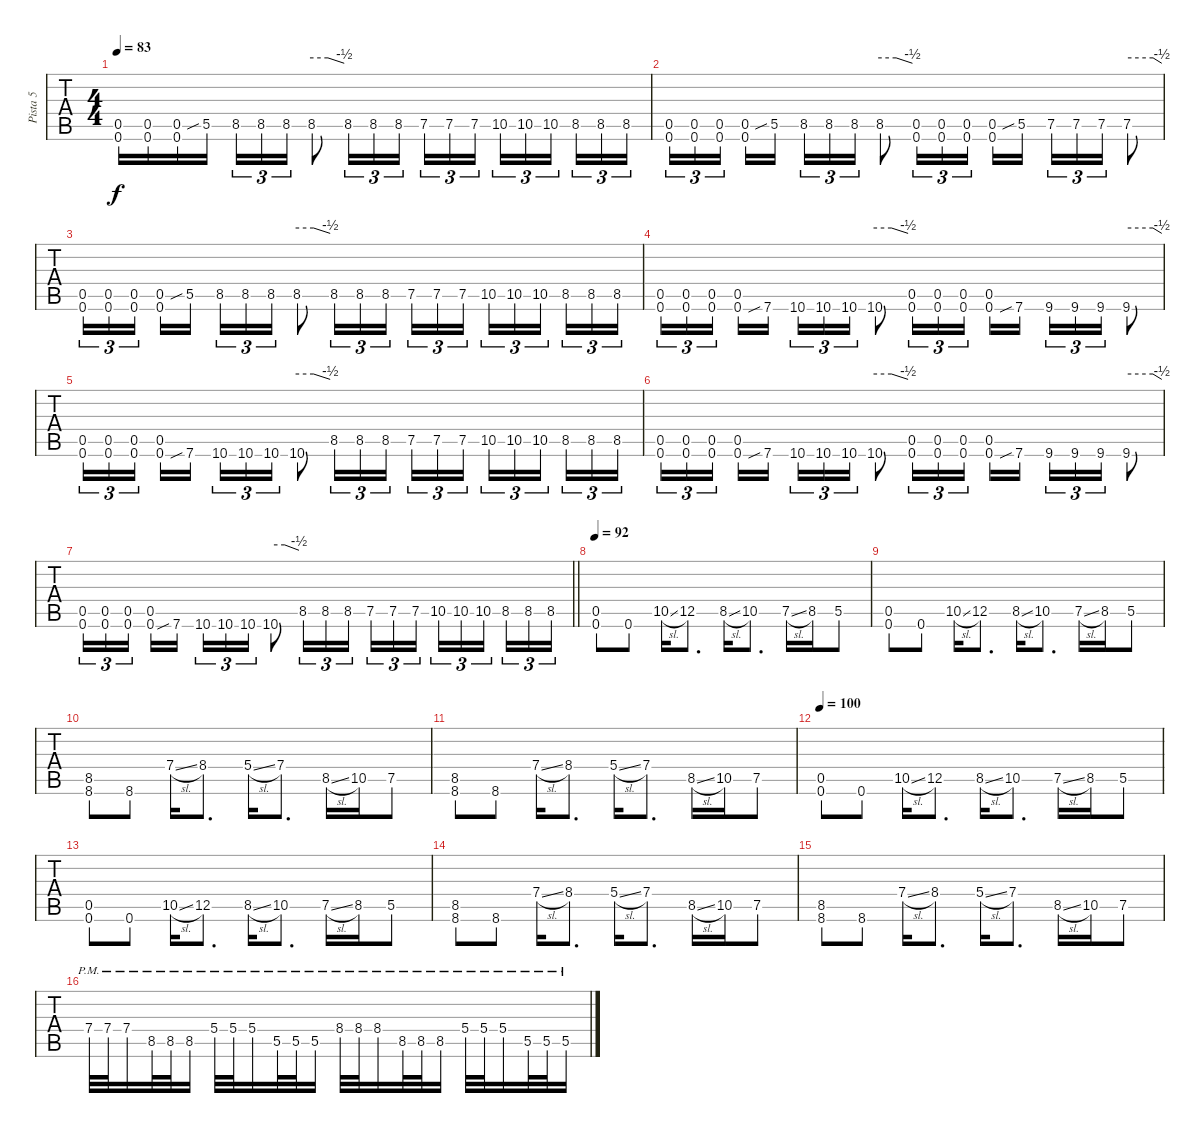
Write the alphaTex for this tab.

\track ("Pista 5" "Pista 5") {instrument overdrivenguitar}
\staff {tabs}
\tuning (D4 A3 F3 C3 G2 C2) {hide}
\ts (4 4)
\tempo 83
\clef g2
\ks c
(0.5 0.6).16{dy f} (0.5 0.6).16 (0.5 0.6).16 5.5{sib}.16 8.5.16{tu (3 2)} 8.5.16{tu (3 2)} 8.5.16{tu (3 2)} 8.5.8{tbe (custom default 0 0 30 0 60 -2)} 8.5.16{tu (3 2)} 8.5.16{tu (3 2)} 8.5.16{tu (3 2) beam splitsecondary} 7.5.16{tu (3 2)} 7.5.16{tu (3 2)} 7.5.16{tu (3 2)} 10.5.16{tu (3 2)} 10.5.16{tu (3 2)} 10.5.16{tu (3 2) beam splitsecondary} 8.5.16{tu (3 2)} 8.5.16{tu (3 2)} 8.5.16{tu (3 2)} |
(0.5 0.6).16{tu (3 2)} (0.5 0.6).16{tu (3 2)} (0.5 0.6).16{tu (3 2) beam splitsecondary} (0.5 0.6).16 5.5{sib}.16 8.5.16{tu (3 2)} 8.5.16{tu (3 2)} 8.5.16{tu (3 2)} 8.5.8{tbe (custom default 0 0 30 0 60 -2)} (0.5 0.6).16{tu (3 2)} (0.5 0.6).16{tu (3 2)} (0.5 0.6).16{tu (3 2) beam splitsecondary} (0.5 0.6).16 5.5{sib}.16 7.5.16{tu (3 2)} 7.5.16{tu (3 2)} 7.5.16{tu (3 2)} 7.5.8{tbe (custom default 0 0 45 0 60 -2)} |
(0.5 0.6).16{tu (3 2)} (0.5 0.6).16{tu (3 2)} (0.5 0.6).16{tu (3 2) beam splitsecondary} (0.5 0.6).16 5.5{sib}.16 8.5.16{tu (3 2)} 8.5.16{tu (3 2)} 8.5.16{tu (3 2)} 8.5.8{tbe (custom default 0 0 30 0 60 -2)} 8.5.16{tu (3 2)} 8.5.16{tu (3 2)} 8.5.16{tu (3 2) beam splitsecondary} 7.5.16{tu (3 2)} 7.5.16{tu (3 2)} 7.5.16{tu (3 2)} 10.5.16{tu (3 2)} 10.5.16{tu (3 2)} 10.5.16{tu (3 2) beam splitsecondary} 8.5.16{tu (3 2)} 8.5.16{tu (3 2)} 8.5.16{tu (3 2)} |
(0.5 0.6).16{tu (3 2)} (0.5 0.6).16{tu (3 2)} (0.5 0.6).16{tu (3 2) beam splitsecondary} (0.5 0.6).16 7.6{sib}.16 10.6.16{tu (3 2)} 10.6.16{tu (3 2)} 10.6.16{tu (3 2)} 10.6.8{tbe (custom default 0 0 30 0 60 -2)} (0.5 0.6).16{tu (3 2)} (0.5 0.6).16{tu (3 2)} (0.5 0.6).16{tu (3 2) beam splitsecondary} (0.5 0.6).16 7.6{sib}.16 9.6.16{tu (3 2)} 9.6.16{tu (3 2)} 9.6.16{tu (3 2)} 9.6.8{tbe (custom default 0 0 45 0 60 -2)} |
(0.5 0.6).16{tu (3 2)} (0.5 0.6).16{tu (3 2)} (0.5 0.6).16{tu (3 2) beam splitsecondary} (0.5 0.6).16 7.6{sib}.16 10.6.16{tu (3 2)} 10.6.16{tu (3 2)} 10.6.16{tu (3 2)} 10.6.8{tbe (custom default 0 0 30 0 60 -2)} 8.5.16{tu (3 2)} 8.5.16{tu (3 2)} 8.5.16{tu (3 2) beam splitsecondary} 7.5.16{tu (3 2)} 7.5.16{tu (3 2)} 7.5.16{tu (3 2)} 10.5.16{tu (3 2)} 10.5.16{tu (3 2)} 10.5.16{tu (3 2) beam splitsecondary} 8.5.16{tu (3 2)} 8.5.16{tu (3 2)} 8.5.16{tu (3 2)} |
(0.5 0.6).16{tu (3 2)} (0.5 0.6).16{tu (3 2)} (0.5 0.6).16{tu (3 2) beam splitsecondary} (0.5 0.6).16 7.6{sib}.16 10.6.16{tu (3 2)} 10.6.16{tu (3 2)} 10.6.16{tu (3 2)} 10.6.8{tbe (custom default 0 0 30 0 60 -2)} (0.5 0.6).16{tu (3 2)} (0.5 0.6).16{tu (3 2)} (0.5 0.6).16{tu (3 2) beam splitsecondary} (0.5 0.6).16 7.6{sib}.16 9.6.16{tu (3 2)} 9.6.16{tu (3 2)} 9.6.16{tu (3 2)} 9.6.8{tbe (custom default 0 0 45 0 60 -2)} |
\barLineRight lightlight
(0.5 0.6).16{tu (3 2)} (0.5 0.6).16{tu (3 2)} (0.5 0.6).16{tu (3 2) beam splitsecondary} (0.5 0.6).16 7.6{sib}.16 10.6.16{tu (3 2)} 10.6.16{tu (3 2)} 10.6.16{tu (3 2)} 10.6.8{tbe (custom default 0 0 30 0 60 -2)} 8.5.16{tu (3 2)} 8.5.16{tu (3 2)} 8.5.16{tu (3 2) beam splitsecondary} 7.5.16{tu (3 2)} 7.5.16{tu (3 2)} 7.5.16{tu (3 2)} 10.5.16{tu (3 2)} 10.5.16{tu (3 2)} 10.5.16{tu (3 2) beam splitsecondary} 8.5.16{tu (3 2)} 8.5.16{tu (3 2)} 8.5.16{tu (3 2)} |
\section ("" "")
\tempo 92
(0.5 0.6).8 0.6.8 10.5{sl}.16 12.5.8{d} 8.5{sl}.16 10.5.8{d} 7.5{sl}.16 8.5.16 5.5.8 |
(0.5 0.6).8 0.6.8 10.5{sl}.16 12.5.8{d} 8.5{sl}.16 10.5.8{d} 7.5{sl}.16 8.5.16 5.5.8 |
(8.5 8.6).8 8.6.8 7.4{sl}.16 8.4.8{d} 5.4{sl}.16 7.4.8{d} 8.5{sl}.16 10.5.16 7.5.8 |
(8.5 8.6).8 8.6.8 7.4{sl}.16 8.4.8{d} 5.4{sl}.16 7.4.8{d} 8.5{sl}.16 10.5.16 7.5.8 |
\tempo 100
(0.5 0.6).8 0.6.8 10.5{sl}.16 12.5.8{d} 8.5{sl}.16 10.5.8{d} 7.5{sl}.16 8.5.16 5.5.8 |
(0.5 0.6).8 0.6.8 10.5{sl}.16 12.5.8{d} 8.5{sl}.16 10.5.8{d} 7.5{sl}.16 8.5.16 5.5.8 |
(8.5 8.6).8 8.6.8 7.4{sl}.16 8.4.8{d} 5.4{sl}.16 7.4.8{d} 8.5{sl}.16 10.5.16 7.5.8 |
(8.5 8.6).8 8.6.8 7.4{sl}.16 8.4.8{d} 5.4{sl}.16 7.4.8{d} 8.5{sl}.16 10.5.16 7.5.8 |
7.4{pm}.32 7.4{pm}.32 7.4{pm}.16 8.5{pm}.32 8.5{pm}.32 8.5{pm}.16 5.4{pm}.32 5.4{pm}.32 5.4{pm}.16 5.5{pm}.32 5.5{pm}.32 5.5{pm}.16 8.4{pm}.32 8.4{pm}.32 8.4{pm}.16 8.5{pm}.32 8.5{pm}.32 8.5{pm}.16 5.4{pm}.32 5.4{pm}.32 5.4{pm}.16 5.5{pm}.32 5.5{pm}.32 5.5{pm}.16
